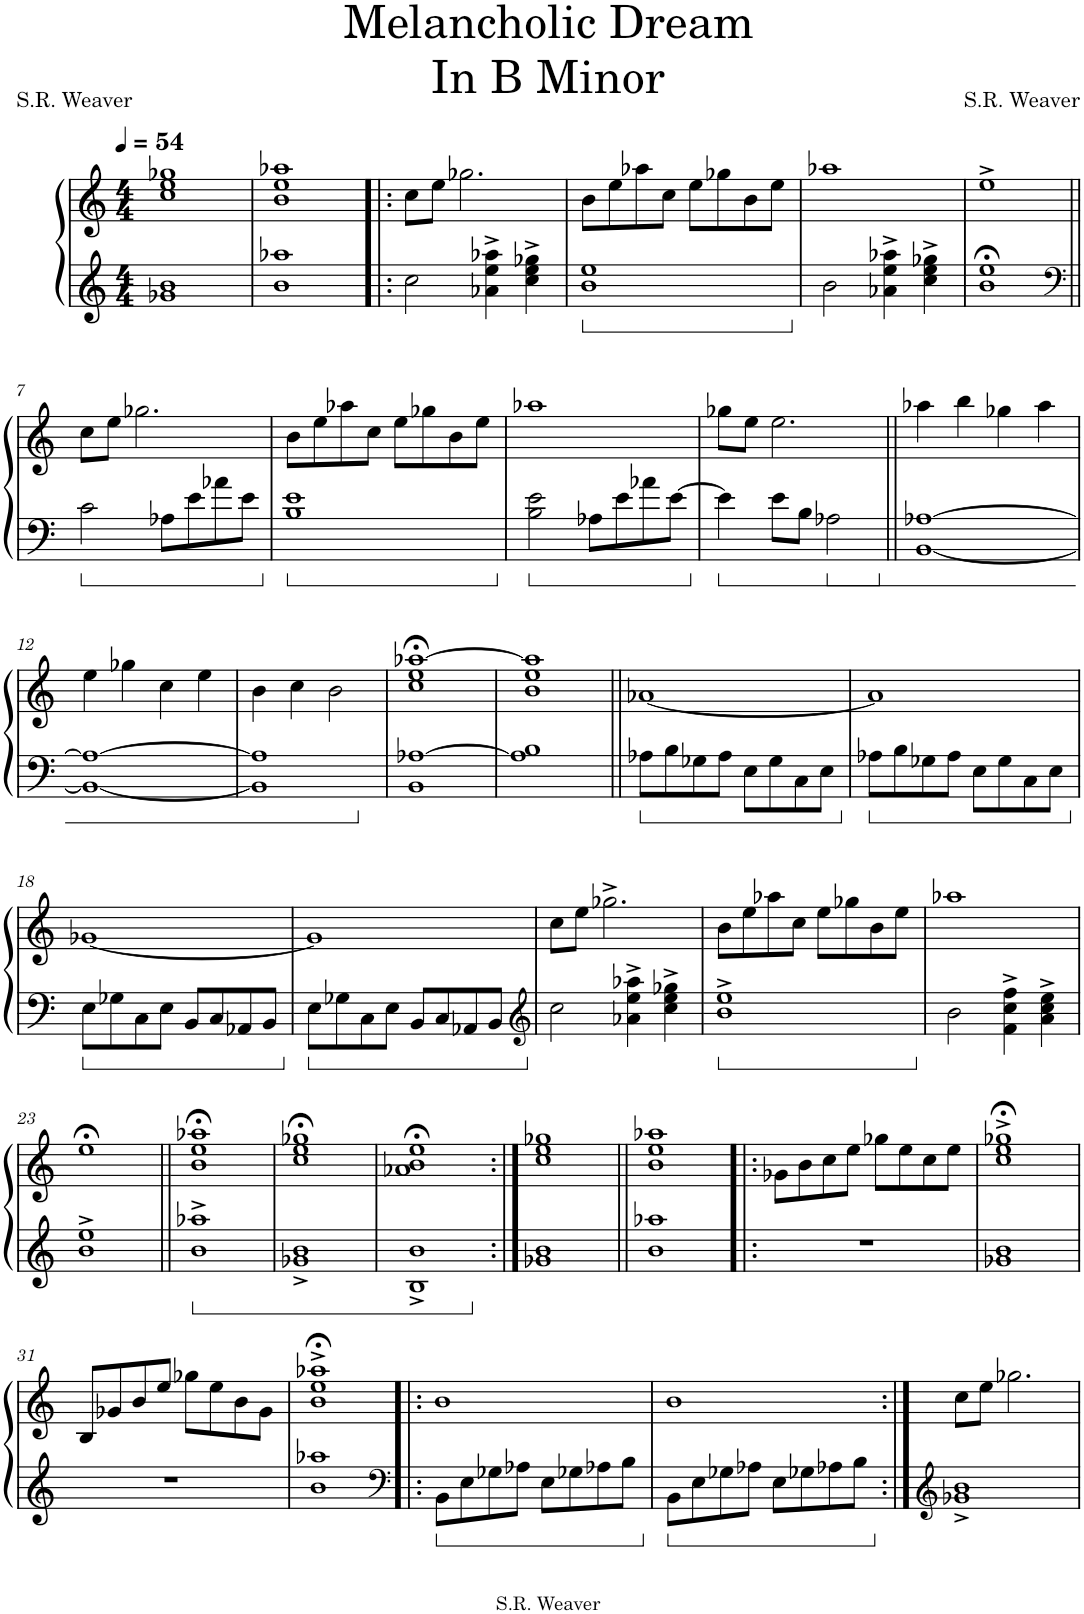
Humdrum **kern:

**kern	**kern
*part1	*part1
*staff2	*staff1
*I"Piano	*
*I'Pno.	*
*clefG2	*clefG2
*k[]	*k[]
*M4/4	*M4/4
*MM54	*MM54
=1	=1
1g-X 1b	1cc 1ee 1gg-X
=2	=2
1b 1aa-X	1b 1ee 1aa-X
=3!|:	=3!|:
2cc\	8cc\L
.	8ee\J
.	2.gg-X\
4a-X\^ 4ee\^ 4aa-X\^	.
4cc\^ 4ee\^ 4gg-X\^	.
=4	=4
1b 1ee	8b\L
.	8ee\
.	8aa-X\
.	8cc\J
.	8ee\L
.	8gg-X\
.	8b\
.	8ee\J
=5	=5
2b\	1aa-X
4a-X\^ 4ee\^ 4aa-X\^	.
4cc\^ 4ee\^ 4gg-X\^	.
=6	=6
1b;< 1ee;<	1ee^
!!LO:LB:g=z
=7||	=7||
*clefF4	*
2c\	8cc\L
.	8ee\J
.	2.gg-X\
8A-X\L	.
8e\	.
8a-X\	.
8e\J	.
=8	=8
1B 1e	8b\L
.	8ee\
.	8aa-X\
.	8cc\J
.	8ee\L
.	8gg-X\
.	8b\
.	8ee\J
=9	=9
2B\ 2e\	1aa-X
8A-X\L	.
8e\	.
8a-X\	.
[8e\J	.
=10	=10
4e\]	8gg-X\L
.	8ee\J
8e\L	2.ee\
8B\J	.
2A-X\	.
=11||	=11||
[1BB [1A-X	4aa-X\
.	4bb\
.	4gg-X\
.	4aa-\
!!LO:LB:g=z
=12	=12
1BB_ 1A-_	4ee\
.	4gg-X\
.	4cc\
.	4ee\
=13	=13
1BB] 1A-]	4b\
.	4cc\
.	2b\
=14	=14
1BB [1A-X	1cc;< 1ee;< [1aa-X;<
=15	=15
1A-] 1B	1b 1ee 1aa-]
=16||	=16||
8A-X\L	[1a-X
8B\	.
8G-X\	.
8A-\J	.
8E\L	.
8G-\	.
8C\	.
8E\J	.
=17	=17
8A-X\L	1a-]
8B\	.
8G-X\	.
8A-\J	.
8E\L	.
8G-\	.
8C\	.
8E\J	.
!!LO:LB:g=z
=18	=18
8E\L	[1g-X
8G-X\	.
8C\	.
8E\J	.
8BB/L	.
8C/	.
8AA-X/	.
8BB/J	.
=19	=19
8E\L	1g-]
8G-X\	.
8C\	.
8E\J	.
8BB/L	.
8C/	.
8AA-X/	.
8BB/J	.
=20	=20
*clefG2	*
2cc\	8cc\L
.	8ee\J
.	2.gg-X^\
4a-X\^ 4ee\^ 4aa-X\^	.
4cc\^ 4ee\^ 4gg-X\^	.
=21	=21
1b^ 1ee^	8b\L
.	8ee\
.	8aa-X\
.	8cc\J
.	8ee\L
.	8gg-X\
.	8b\
.	8ee\J
=22	=22
2b\	1aa-X
4f\^ 4cc\^ 4ff\^	.
4a\^ 4cc\^ 4ee\^	.
!!LO:LB:g=z
=23	=23
1b^ 1ee^	1ee;<
=24||	=24||
1b^ 1aa-X^	1b;< 1ee;< 1aa-X;<
=25	=25
1g-X^ 1b^	1cc;< 1ee;< 1gg-X;<
=26	=26
1B^ 1b^	1a-X;< 1b;< 1ee;<
=27:|!	=27:|!
1g-X 1b	1cc 1ee 1gg-X
=28||	=28||
1b 1aa-X	1b 1ee 1aa-X
=29!|:	=29!|:
1r	8g-X\L
.	8b\
.	8cc\
.	8ee\J
.	8gg-X\L
.	8ee\
.	8cc\
.	8ee\J
=30	=30
1g-X 1b	1cc;<^ 1ee;<^ 1gg-X;<^
!!LO:LB:g=z
=31	=31
1r	8B/L
.	8g-X/
.	8b/
.	8ee/J
.	8gg-X\L
.	8ee\
.	8b\
.	8g-\J
=32	=32
1b 1aa-X	1b;<^ 1ee;<^ 1aa-X;<^
=33!|:	=33!|:
*clefF4	*
8BB\L	1b
8E\	.
8G-X\	.
8A-X\J	.
8E\L	.
8G-X\	.
8A-X\	.
8B\J	.
=34	=34
8BB\L	1b
8E\	.
8G-X\	.
8A-X\J	.
8E\L	.
8G-X\	.
8A-X\	.
8B\J	.
=35:|!	=35:|!
*clefG2	*
1g-X^ 1b^	8cc\L
.	8ee\J
.	2.gg-X\
=	=
*-	*-
